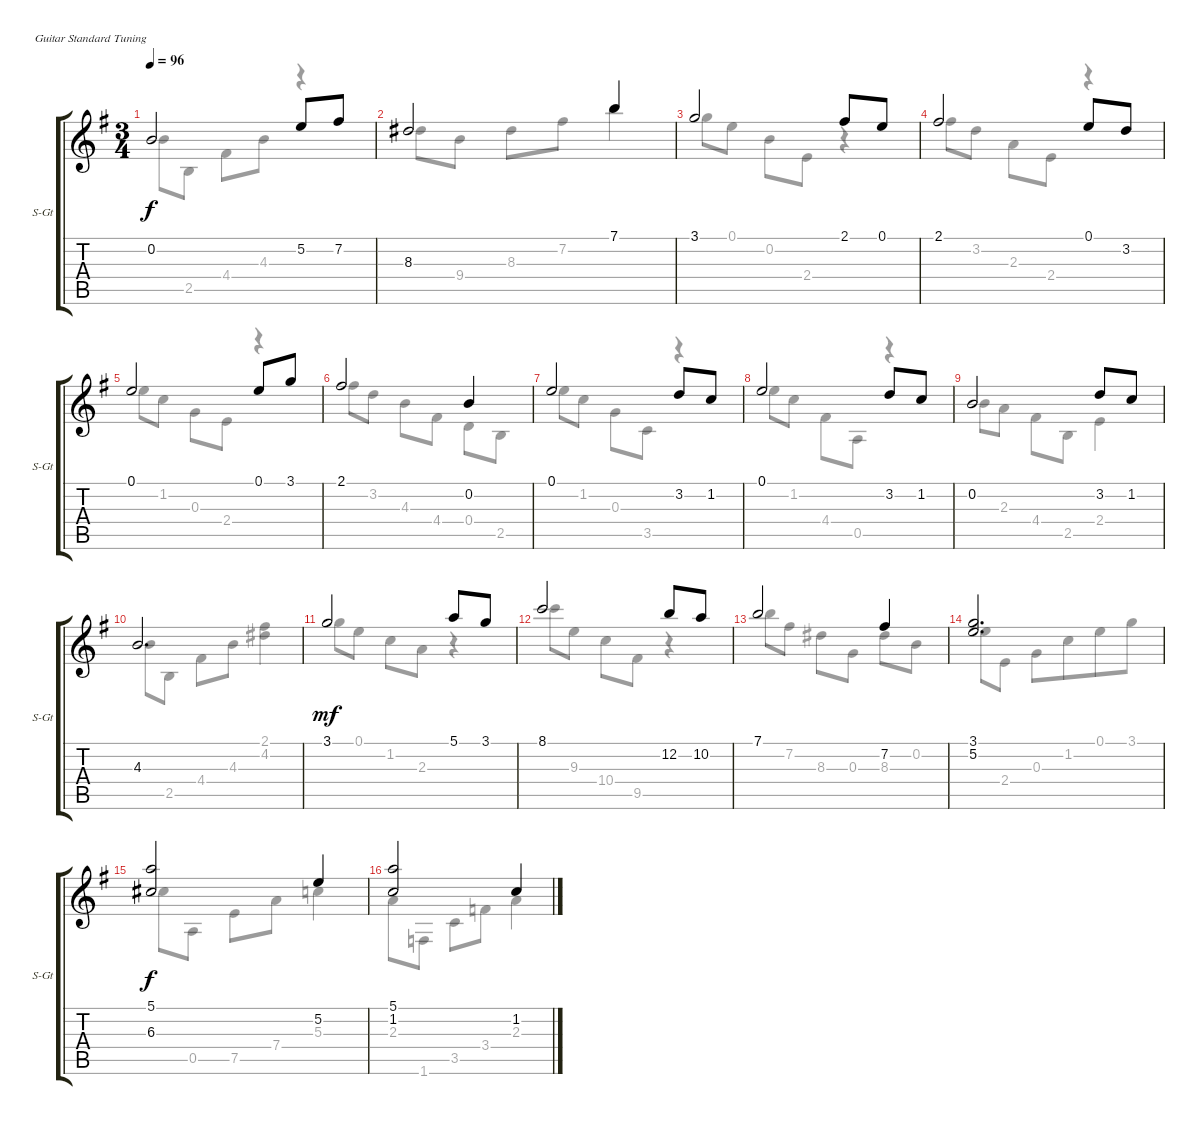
\defaultSystemsLayout 4
\bracketExtendMode groupsimilarinstruments
\useSystemSignSeparator
\singleTrackTrackNamePolicy allsystems
\multiTrackTrackNamePolicy allsystems
\firstSystemTrackNameOrientation horizontal
\otherSystemsTrackNameOrientation horizontal
\track ("Steel Guitar" "S-Gt") {instrument acousticguitarsteel}
\staff {score tabs}
\tuning (E4 B3 G3 D3 A2 E2)
\voice
\ts (3 4)
\tempo 96
\clef g2
\ks eminor
0.2.2{dy f} 5.2.8 7.2.8 |
8.3.2 7.1.4 |
3.1.2 2.1.8 0.1.8 |
2.1.2 0.1.8 3.2.8 |
0.1.2 0.1.8 3.1.8 |
2.1.2 0.2.4 |
0.1.2 3.2.8 1.2.8 |
0.1.2 3.2.8 1.2.8 |
0.2.2 3.2.8 1.2.8 |
4.3.2{d} |
3.1.2{dy mf} 5.1.8 3.1.8 |
8.1.2 12.2.8 10.2.8 |
7.1.2 7.2.4 |
(5.2 3.1).2{d} |
(6.3 5.1).2{dy f} 5.2.4 |
(5.1 1.2).2 1.2.4
\voice
\clef g2
\ottava regular
\simile none
\ks eminor
0.2.8{dy f} 2.5.8 4.4.8 4.3.8 r.4 |
8.3.8 9.4.8 8.3.8 7.2.8 7.1.4 |
3.1.8 0.1.8 0.2.8 2.4.8 r.4 |
2.1.8 3.2.8 2.3.8 2.4.8 r.4 |
0.1.8 1.2.8 0.3.8 2.4.8 r.4 |
2.1.8 3.2.8 4.3.8 4.4.8 0.4.8 2.5.8 |
0.1.8 1.2.8 0.3.8 3.5.8 r.4 |
0.1.8 1.2.8 4.4.8 0.5.8 r.4 |
0.2.8 2.3.8 4.4.8 2.5.8 2.4.4 |
4.3.8 2.5.8 4.4.8 4.3.8 (4.2 2.1).4 |
3.1.8{dy mf} 0.1.8 1.2.8 2.3.8 r.4 |
8.1.8 9.3.8 10.4.8 9.5.8 r.4 |
7.1.8 7.2.8 8.3.8 0.3.8 8.3.8 0.2.8 |
5.2.8 2.4.8 0.3.8 1.2.8{beam merge} 0.1.8 3.1.8 |
6.3.8{dy f} 0.5.8 7.5.8 7.4.8 5.3.4 |
2.3.8 1.6.8 3.5.8 3.4.8 2.3.4
